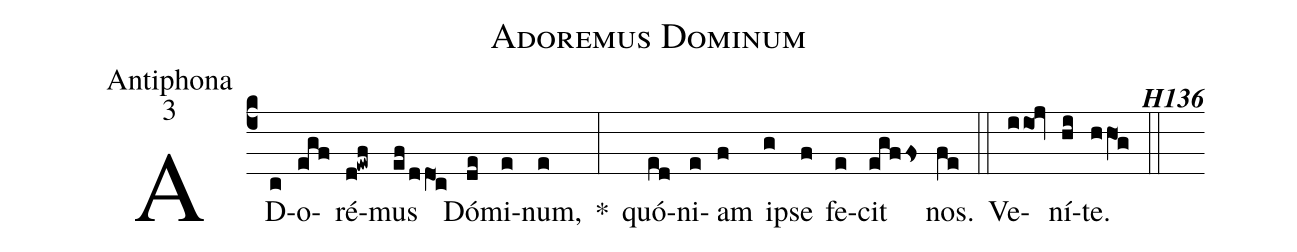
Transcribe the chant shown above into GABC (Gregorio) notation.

name:Adoremus Dominum;
office-part:Antiphona;
mode:3;
commentary:{\bfseries H136};
%%
(c4)AD(c)o(egf)ré(d!ewf)mus(ef/ddO1c) Dó(de)mi(e)num,(e) *(:) quó(ed)ni(e)am(f) i(g)pse(f) fe(e)cit(egffs) nos.(fe) (::) Ve(iio!jv)ní(hi)te.(hhO1g) (::)
